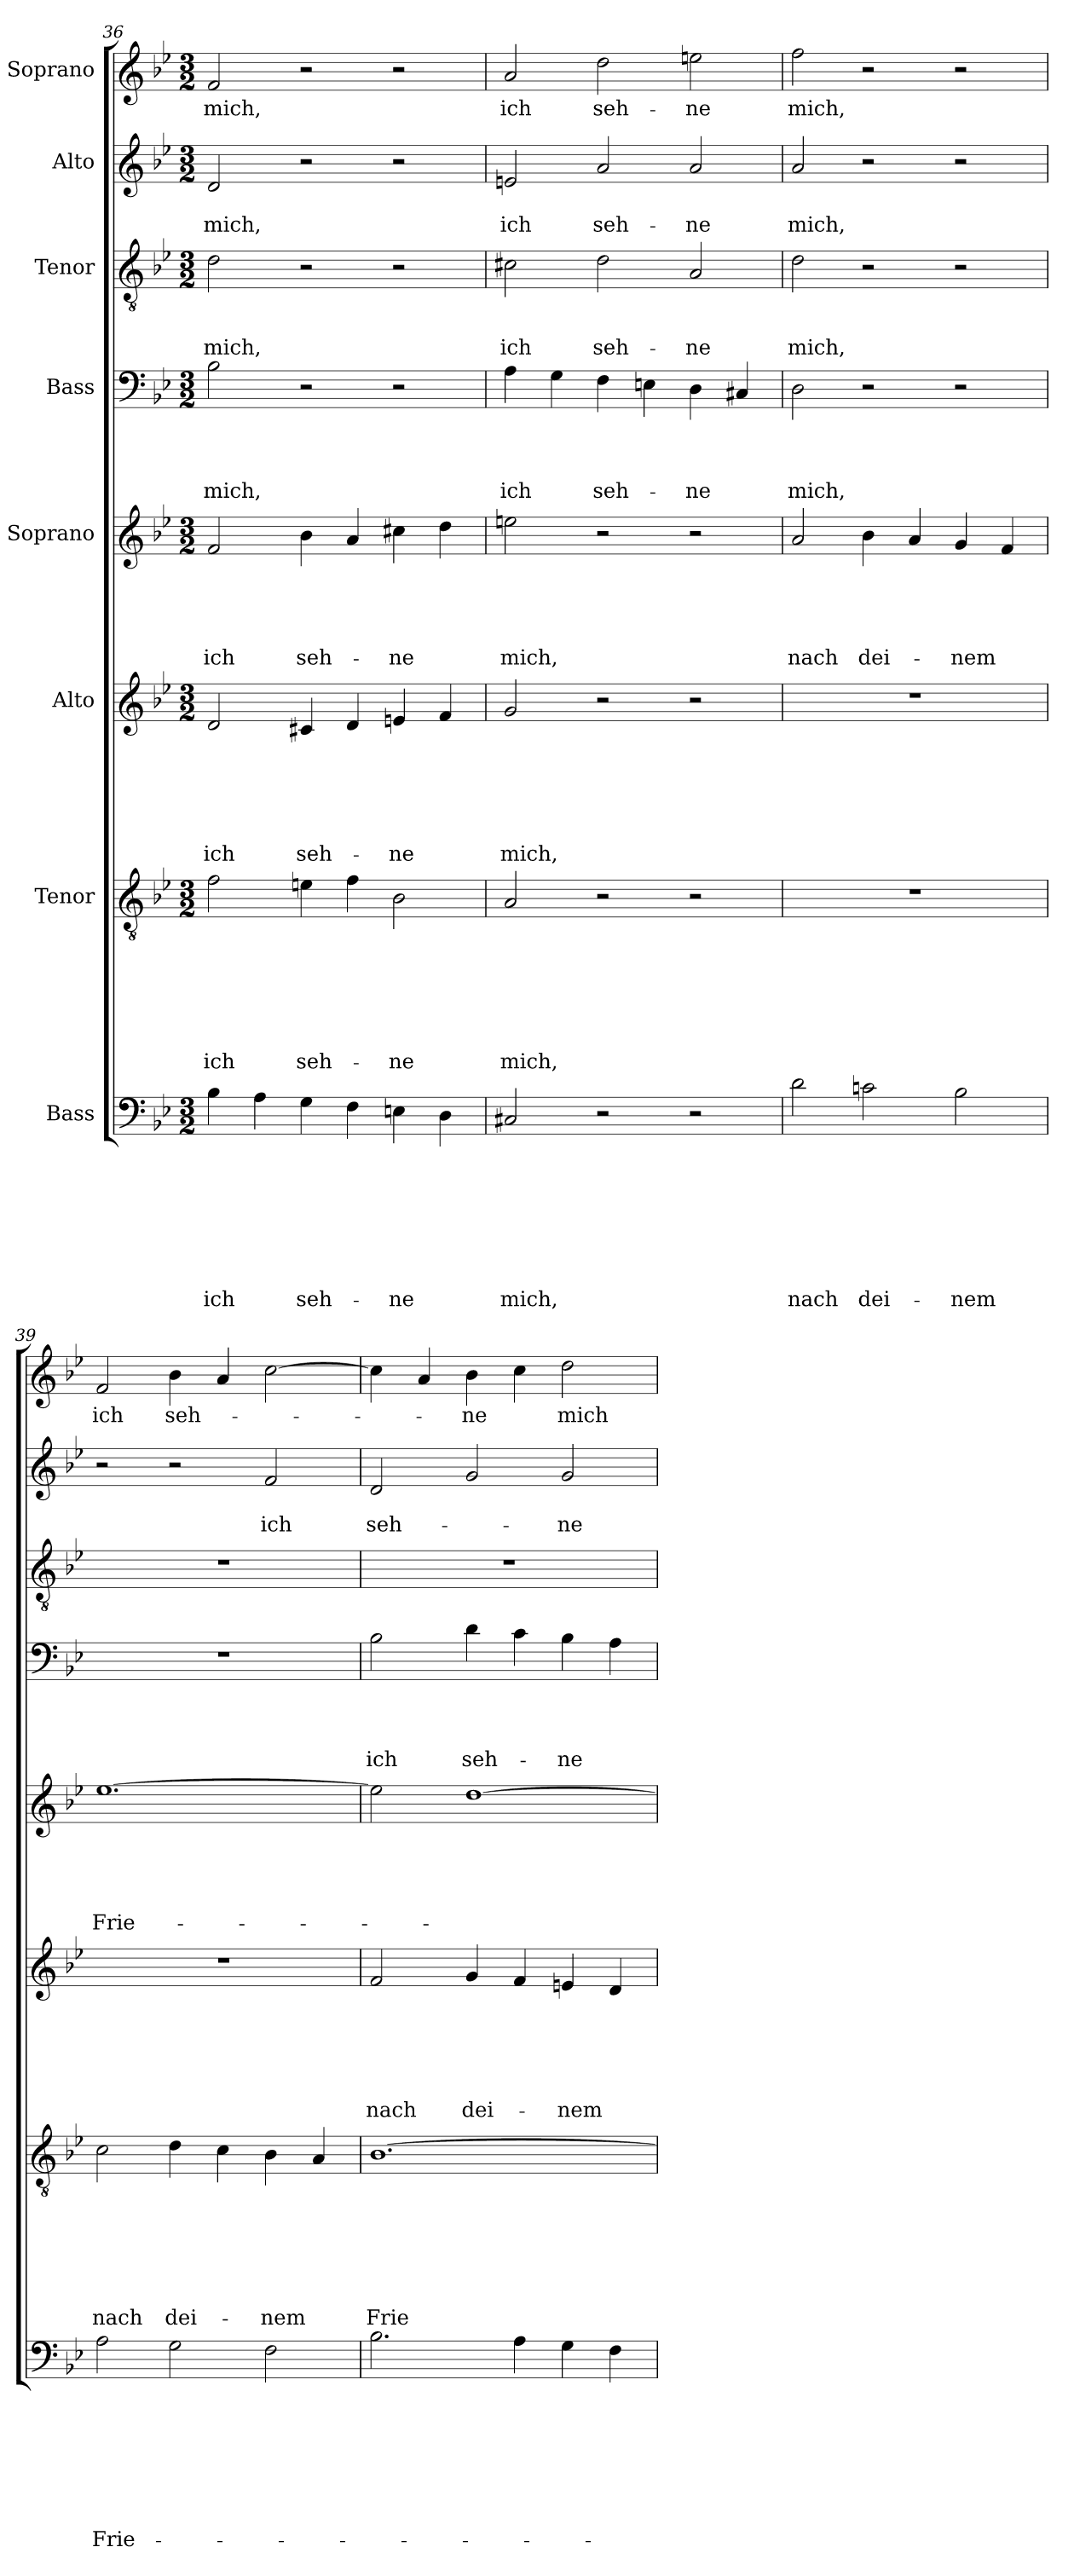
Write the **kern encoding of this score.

**kern	**text	**text	**text	**text	**text	**text	**text	**text	**kern	**text	**text	**text	**text	**text	**text	**text	**kern	**text	**text	**text	**text	**text	**text	**kern	**text	**text	**text	**text	**text	**kern	**text	**text	**text	**text	**kern	**text	**text	**text	**kern	**text	**text	**kern	**text
*part8	*part8	*part8	*part8	*part8	*part8	*part8	*part8	*part8	*part7	*part7	*part7	*part7	*part7	*part7	*part7	*part7	*part6	*part6	*part6	*part6	*part6	*part6	*part6	*part5	*part5	*part5	*part5	*part5	*part5	*part4	*part4	*part4	*part4	*part4	*part3	*part3	*part3	*part3	*part2	*part2	*part2	*part1	*part1
*staff8	*staff8	*staff8	*staff8	*staff8	*staff8	*staff8	*staff8	*staff8	*staff7	*staff7	*staff7	*staff7	*staff7	*staff7	*staff7	*staff7	*staff6	*staff6	*staff6	*staff6	*staff6	*staff6	*staff6	*staff5	*staff5	*staff5	*staff5	*staff5	*staff5	*staff4	*staff4	*staff4	*staff4	*staff4	*staff3	*staff3	*staff3	*staff3	*staff2	*staff2	*staff2	*staff1	*staff1
*I"Bass	*	*	*	*	*	*	*	*	*I"Tenor	*	*	*	*	*	*	*	*I"Alto	*	*	*	*	*	*	*I"Soprano	*	*	*	*	*	*I"Bass	*	*	*	*	*I"Tenor	*	*	*	*I"Alto	*	*	*I"Soprano	*
*clefF4	*	*	*	*	*	*	*	*	*clefGv2	*	*	*	*	*	*	*	*clefG2	*	*	*	*	*	*	*clefG2	*	*	*	*	*	*clefF4	*	*	*	*	*clefGv2	*	*	*	*clefG2	*	*	*clefG2	*
*k[b-e-]	*	*	*	*	*	*	*	*	*k[b-e-]	*	*	*	*	*	*	*	*k[b-e-]	*	*	*	*	*	*	*k[b-e-]	*	*	*	*	*	*k[b-e-]	*	*	*	*	*k[b-e-]	*	*	*	*k[b-e-]	*	*	*k[b-e-]	*
*B-:	*	*	*	*	*	*	*	*	*B-:	*	*	*	*	*	*	*	*B-:	*	*	*	*	*	*	*B-:	*	*	*	*	*	*B-:	*	*	*	*	*B-:	*	*	*	*B-:	*	*	*B-:	*
*M3/2	*	*	*	*	*	*	*	*	*M3/2	*	*	*	*	*	*	*	*M3/2	*	*	*	*	*	*	*M3/2	*	*	*	*	*	*M3/2	*	*	*	*	*M3/2	*	*	*	*M3/2	*	*	*M3/2	*
=36	=36	=36	=36	=36	=36	=36	=36	=36	=36	=36	=36	=36	=36	=36	=36	=36	=36	=36	=36	=36	=36	=36	=36	=36	=36	=36	=36	=36	=36	=36	=36	=36	=36	=36	=36	=36	=36	=36	=36	=36	=36	=36	=36
!	!	!	!	!	!	!	!	!LO:LY:b	!	!	!	!	!	!	!	!LO:LY:b	!	!	!	!	!	!	!LO:LY:b	!	!	!	!	!	!LO:LY:b	!	!	!	!	!LO:LY:b	!	!	!	!LO:LY:b	!	!	!LO:LY:b	!	!LO:LY:b
4B-\	.	.	.	.	.	.	.	ich	2f\	.	.	.	.	.	.	ich	2d/	.	.	.	.	.	ich	2f/	.	.	.	.	ich	2B-\	.	.	.	mich,	2d\	.	.	mich,	2d/	.	mich,	2f/	mich,
4A\	.	.	.	.	.	.	.	.	.	.	.	.	.	.	.	.	.	.	.	.	.	.	.	.	.	.	.	.	.	.	.	.	.	.	.	.	.	.	.	.	.	.	.
!	!	!	!	!	!	!	!	!LO:LY:b	!	!	!	!	!	!	!	!LO:LY:b	!	!	!	!	!	!	!LO:LY:b	!	!	!	!	!	!LO:LY:b	!	!	!	!	!	!	!	!	!	!	!	!	!	!
4G\	.	.	.	.	.	.	.	seh-	4en\	.	.	.	.	.	.	seh-	4c#X/	.	.	.	.	.	seh-	4b-\	.	.	.	.	seh-	2r	.	.	.	.	2r	.	.	.	2r	.	.	2r	.
4F\	.	.	.	.	.	.	.	.	4f\	.	.	.	.	.	.	.	4d/	.	.	.	.	.	.	4a/	.	.	.	.	.	.	.	.	.	.	.	.	.	.	.	.	.	.	.
!	!	!	!	!	!	!	!	!LO:LY:b	!	!	!	!	!	!	!	!LO:LY:b	!	!	!	!	!	!	!LO:LY:b	!	!	!	!	!	!LO:LY:b	!	!	!	!	!	!	!	!	!	!	!	!	!	!
4En\	.	.	.	.	.	.	.	-ne	2B-\	.	.	.	.	.	.	-ne	4en/	.	.	.	.	.	-ne	4cc#X\	.	.	.	.	-ne	2r	.	.	.	.	2r	.	.	.	2r	.	.	2r	.
4D\	.	.	.	.	.	.	.	.	.	.	.	.	.	.	.	.	4f/	.	.	.	.	.	.	4dd\	.	.	.	.	.	.	.	.	.	.	.	.	.	.	.	.	.	.	.
!!LO:LB:g=z
=37	=37	=37	=37	=37	=37	=37	=37	=37	=37	=37	=37	=37	=37	=37	=37	=37	=37	=37	=37	=37	=37	=37	=37	=37	=37	=37	=37	=37	=37	=37	=37	=37	=37	=37	=37	=37	=37	=37	=37	=37	=37	=37	=37
!	!	!	!	!	!	!	!	!LO:LY:b	!	!	!	!	!	!	!	!LO:LY:b	!	!	!	!	!	!	!LO:LY:b	!	!	!	!	!	!LO:LY:b	!	!	!	!	!LO:LY:b	!	!	!	!LO:LY:b	!	!	!LO:LY:b	!	!LO:LY:b
2C#X/	.	.	.	.	.	.	.	mich,	2A/	.	.	.	.	.	.	mich,	2g/	.	.	.	.	.	mich,	2een\	.	.	.	.	mich,	4A\	.	.	.	ich	2c#X\	.	.	ich	2en/	.	ich	2a/	ich
.	.	.	.	.	.	.	.	.	.	.	.	.	.	.	.	.	.	.	.	.	.	.	.	.	.	.	.	.	.	4G\	.	.	.	.	.	.	.	.	.	.	.	.	.
!	!	!	!	!	!	!	!	!	!	!	!	!	!	!	!	!	!	!	!	!	!	!	!	!	!	!	!	!	!	!	!	!	!	!LO:LY:b	!	!	!	!LO:LY:b	!	!	!LO:LY:b	!	!LO:LY:b
2r	.	.	.	.	.	.	.	.	2r	.	.	.	.	.	.	.	2r	.	.	.	.	.	.	2r	.	.	.	.	.	4F\	.	.	.	seh-	2d\	.	.	seh-	2a/	.	seh-	2dd\	seh-
.	.	.	.	.	.	.	.	.	.	.	.	.	.	.	.	.	.	.	.	.	.	.	.	.	.	.	.	.	.	4En\	.	.	.	.	.	.	.	.	.	.	.	.	.
!	!	!	!	!	!	!	!	!	!	!	!	!	!	!	!	!	!	!	!	!	!	!	!	!	!	!	!	!	!	!	!	!	!	!LO:LY:b	!	!	!	!LO:LY:b	!	!	!LO:LY:b	!	!LO:LY:b
2r	.	.	.	.	.	.	.	.	2r	.	.	.	.	.	.	.	2r	.	.	.	.	.	.	2r	.	.	.	.	.	4D\	.	.	.	-ne	2A/	.	.	-ne	2a/	.	-ne	2een\	-ne
.	.	.	.	.	.	.	.	.	.	.	.	.	.	.	.	.	.	.	.	.	.	.	.	.	.	.	.	.	.	4C#X/	.	.	.	.	.	.	.	.	.	.	.	.	.
=38	=38	=38	=38	=38	=38	=38	=38	=38	=38	=38	=38	=38	=38	=38	=38	=38	=38	=38	=38	=38	=38	=38	=38	=38	=38	=38	=38	=38	=38	=38	=38	=38	=38	=38	=38	=38	=38	=38	=38	=38	=38	=38	=38
!	!	!	!	!	!	!	!	!LO:LY:b	!LO:N:vis=1	!	!	!	!	!	!	!	!LO:N:vis=1	!	!	!	!	!	!	!	!	!	!	!	!LO:LY:b	!	!	!	!	!LO:LY:b	!	!	!	!LO:LY:b	!	!	!LO:LY:b	!	!LO:LY:b
2d\	.	.	.	.	.	.	.	nach	1.r	.	.	.	.	.	.	.	1.r	.	.	.	.	.	.	2a/	.	.	.	.	nach	2D\	.	.	.	mich,	2d\	.	.	mich,	2a/	.	mich,	2ff\	mich,
!	!	!	!	!	!	!	!	!LO:LY:b	!	!	!	!	!	!	!	!	!	!	!	!	!	!	!	!	!	!	!	!	!LO:LY:b	!	!	!	!	!	!	!	!	!	!	!	!	!	!
2cn\	.	.	.	.	.	.	.	dei-	.	.	.	.	.	.	.	.	.	.	.	.	.	.	.	4b-\	.	.	.	.	dei-	2r	.	.	.	.	2r	.	.	.	2r	.	.	2r	.
.	.	.	.	.	.	.	.	.	.	.	.	.	.	.	.	.	.	.	.	.	.	.	.	4a/	.	.	.	.	.	.	.	.	.	.	.	.	.	.	.	.	.	.	.
!	!	!	!	!	!	!	!	!LO:LY:b	!	!	!	!	!	!	!	!	!	!	!	!	!	!	!	!	!	!	!	!	!LO:LY:b	!	!	!	!	!	!	!	!	!	!	!	!	!	!
2B-\	.	.	.	.	.	.	.	-nem	.	.	.	.	.	.	.	.	.	.	.	.	.	.	.	4g/	.	.	.	.	-nem	2r	.	.	.	.	2r	.	.	.	2r	.	.	2r	.
.	.	.	.	.	.	.	.	.	.	.	.	.	.	.	.	.	.	.	.	.	.	.	.	4f/	.	.	.	.	.	.	.	.	.	.	.	.	.	.	.	.	.	.	.
=39	=39	=39	=39	=39	=39	=39	=39	=39	=39	=39	=39	=39	=39	=39	=39	=39	=39	=39	=39	=39	=39	=39	=39	=39	=39	=39	=39	=39	=39	=39	=39	=39	=39	=39	=39	=39	=39	=39	=39	=39	=39	=39	=39
!	!	!	!	!	!	!	!	!LO:LY:b	!	!	!	!	!	!	!	!LO:LY:b	!LO:N:vis=1	!	!	!	!	!	!	!	!	!	!	!	!LO:LY:b	!LO:N:vis=1	!	!	!	!	!LO:N:vis=1	!	!	!	!	!	!	!	!LO:LY:b
2A\	.	.	.	.	.	.	.	Frie-	2c\	.	.	.	.	.	.	nach	1.r	.	.	.	.	.	.	[>1.ee-	.	.	.	.	Frie-	1.r	.	.	.	.	1.r	.	.	.	2r	.	.	2f/	ich
!	!	!	!	!	!	!	!	!	!	!	!	!	!	!	!	!LO:LY:b	!	!	!	!	!	!	!	!	!	!	!	!	!	!	!	!	!	!	!	!	!	!	!	!	!	!	!LO:LY:b
2G\	.	.	.	.	.	.	.	.	4d\	.	.	.	.	.	.	dei-	.	.	.	.	.	.	.	.	.	.	.	.	.	.	.	.	.	.	.	.	.	.	2r	.	.	4b-\	seh-
.	.	.	.	.	.	.	.	.	4c\	.	.	.	.	.	.	.	.	.	.	.	.	.	.	.	.	.	.	.	.	.	.	.	.	.	.	.	.	.	.	.	.	4a/	.
!	!	!	!	!	!	!	!	!	!	!	!	!	!	!	!	!LO:LY:b	!	!	!	!	!	!	!	!	!	!	!	!	!	!	!	!	!	!	!	!	!	!	!	!	!LO:LY:b	!	!
2F\	.	.	.	.	.	.	.	.	4B-\	.	.	.	.	.	.	-nem	.	.	.	.	.	.	.	.	.	.	.	.	.	.	.	.	.	.	.	.	.	.	2f/	.	ich	[>2cc\	.
.	.	.	.	.	.	.	.	.	4A/	.	.	.	.	.	.	.	.	.	.	.	.	.	.	.	.	.	.	.	.	.	.	.	.	.	.	.	.	.	.	.	.	.	.
=40	=40	=40	=40	=40	=40	=40	=40	=40	=40	=40	=40	=40	=40	=40	=40	=40	=40	=40	=40	=40	=40	=40	=40	=40	=40	=40	=40	=40	=40	=40	=40	=40	=40	=40	=40	=40	=40	=40	=40	=40	=40	=40	=40
!	!	!	!	!	!	!	!	!	!	!	!	!	!	!	!	!LO:LY:b	!	!	!	!	!	!	!LO:LY:b	!	!	!	!	!	!	!	!	!	!	!LO:LY:b	!LO:N:vis=1	!	!	!	!	!	!LO:LY:b	!	!
2.B-\	.	.	.	.	.	.	.	.	[>1.B-	.	.	.	.	.	.	Frie-	2f/	.	.	.	.	.	nach	2ee-\]	.	.	.	.	.	2B-\	.	.	.	ich	1.r	.	.	.	2d/	.	seh-	4cc\]	.
.	.	.	.	.	.	.	.	.	.	.	.	.	.	.	.	.	.	.	.	.	.	.	.	.	.	.	.	.	.	.	.	.	.	.	.	.	.	.	.	.	.	4a/	.
!	!	!	!	!	!	!	!	!	!	!	!	!	!	!	!	!	!	!	!	!	!	!	!LO:LY:b	!	!	!	!	!	!	!	!	!	!	!LO:LY:b	!	!	!	!	!	!	!	!	!LO:LY:b
.	.	.	.	.	.	.	.	.	.	.	.	.	.	.	.	.	4g/	.	.	.	.	.	dei-	[>1dd	.	.	.	.	.	4d\	.	.	.	seh-	.	.	.	.	2g/	.	.	4b-\	-ne
4A\	.	.	.	.	.	.	.	.	.	.	.	.	.	.	.	.	4f/	.	.	.	.	.	.	.	.	.	.	.	.	4c\	.	.	.	.	.	.	.	.	.	.	.	4cc\	.
!	!	!	!	!	!	!	!	!	!	!	!	!	!	!	!	!	!	!	!	!	!	!	!LO:LY:b	!	!	!	!	!	!	!	!	!	!	!LO:LY:b	!	!	!	!	!	!	!LO:LY:b	!	!LO:LY:b
4G\	.	.	.	.	.	.	.	.	.	.	.	.	.	.	.	.	4en/	.	.	.	.	.	-nem	.	.	.	.	.	.	4B-\	.	.	.	-ne	.	.	.	.	2g/	.	-ne	2dd\	mich
4F\	.	.	.	.	.	.	.	.	.	.	.	.	.	.	.	.	4d/	.	.	.	.	.	.	.	.	.	.	.	.	4A\	.	.	.	.	.	.	.	.	.	.	.	.	.
=	=	=	=	=	=	=	=	=	=	=	=	=	=	=	=	=	=	=	=	=	=	=	=	=	=	=	=	=	=	=	=	=	=	=	=	=	=	=	=	=	=	=	=
*-	*-	*-	*-	*-	*-	*-	*-	*-	*-	*-	*-	*-	*-	*-	*-	*-	*-	*-	*-	*-	*-	*-	*-	*-	*-	*-	*-	*-	*-	*-	*-	*-	*-	*-	*-	*-	*-	*-	*-	*-	*-	*-	*-
